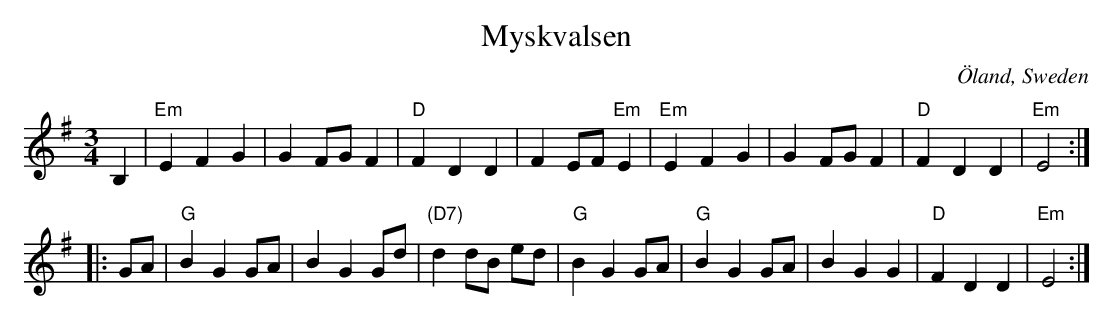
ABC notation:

X:1
T: Myskvalsen
O: \"Oland, Sweden
M: 3/4
L: 1/8
K: Em
B,2 |\
"Em"E2 F2 G2 | G2 FG F2 | "D"F2 D2 D2 | F2 EF "Em"E2 |\
"Em"E2 F2 G2 | G2 FG F2 | "D"F2 D2 D2 | "Em"E4 :|
|: GA |\
"G"B2 G2 GA | B2 G2 Gd | "(D7)"d2 dB ed | "G"B2 G2 GA |\
"G"B2 G2 GA | B2 G2 G2 | "D"F2 D2 D2 | "Em"E4 :|
